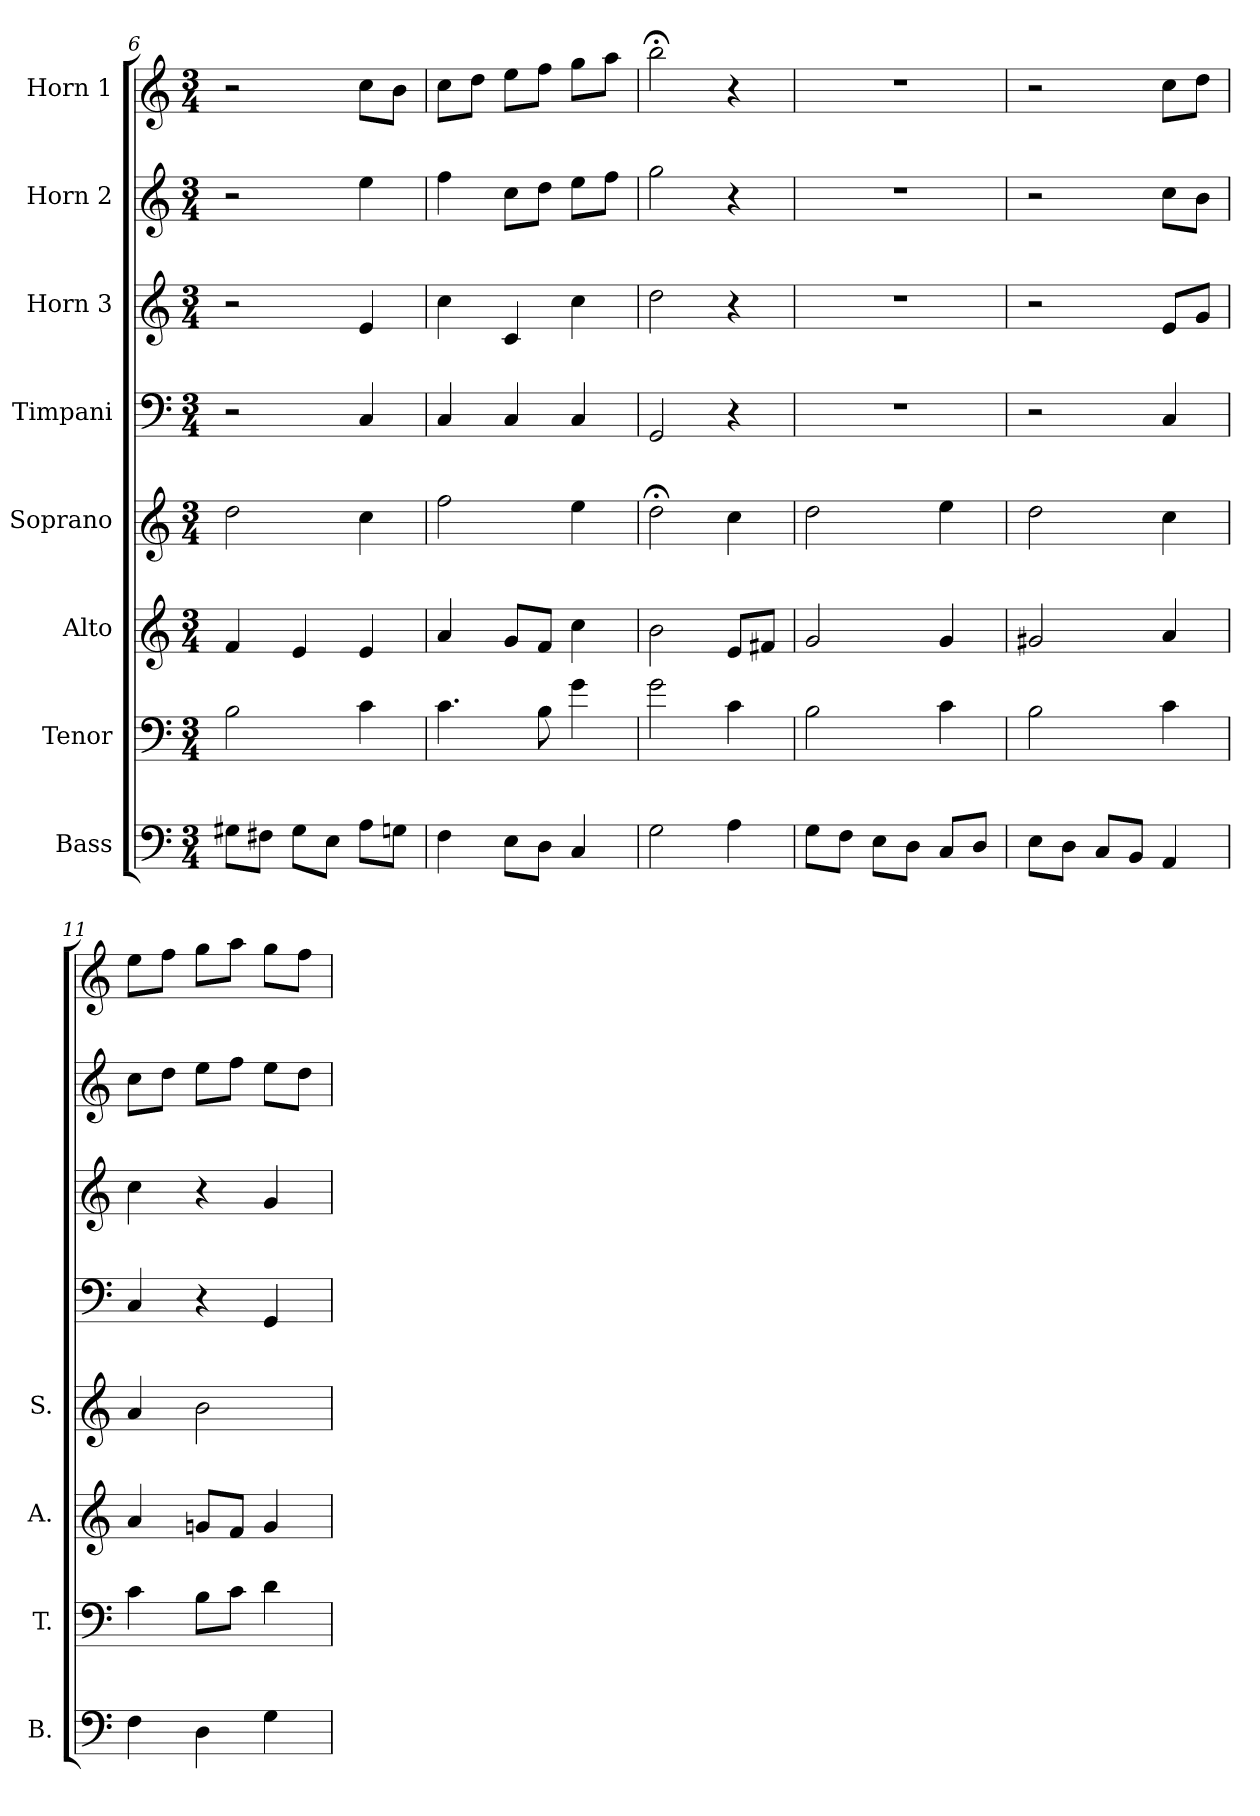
**kern	**kern	**kern	**kern	**kern	**kern	**kern	**kern
*part8	*part7	*part6	*part5	*part4	*part3	*part2	*part1
*staff8	*staff7	*staff6	*staff5	*staff4	*staff3	*staff2	*staff1
*I"Bass	*I"Tenor	*I"Alto	*I"Soprano	*I"Timpani	*I"Horn 3	*I"Horn 2	*I"Horn 1
*I'B.	*I'T.	*I'A.	*I'S.	*	*	*	*
*clefF4	*clefF4	*clefG2	*clefG2	*clefF4	*clefG2	*clefG2	*clefG2
*k[]	*k[]	*k[]	*k[]	*k[]	*k[]	*k[]	*k[]
*C:	*C:	*C:	*C:	*C:	*C:	*C:	*C:
*M3/4	*M3/4	*M3/4	*M3/4	*M3/4	*M3/4	*M3/4	*M3/4
=6	=6	=6	=6	=6	=6	=6	=6
8G#X\L	2B\	4f/	2dd\	2r	2r	2r	2r
8F#X\J	.	.	.	.	.	.	.
8G#\L	.	4e/	.	.	.	.	.
8E\J	.	.	.	.	.	.	.
8A\L	4c\	4e/	4cc\	4C/	4e/	4ee\	8cc\L
8Gn\J	.	.	.	.	.	.	8b\J
=7	=7	=7	=7	=7	=7	=7	=7
4F\	4.c\	4a/	2ff\	4C/	4cc\	4ff\	8cc\L
.	.	.	.	.	.	.	8dd\J
8E\L	.	8g/L	.	4C/	4c/	8cc\L	8ee\L
8D\J	8B\	8f/J	.	.	.	8dd\J	8ff\J
4C/	4g\	4cc\	4ee\	4C/	4cc\	8ee\L	8gg\L
.	.	.	.	.	.	8ff\J	8aa\J
!!LO:LB:g=z
=8	=8	=8	=8	=8	=8	=8	=8
2G\	2g\	2b\	2dd;<\	2GG/	2dd\	2gg\	2bb;<\
4A\	4c\	8e/L	4cc\	4r	4r	4r	4r
.	.	8f#X/J	.	.	.	.	.
=9	=9	=9	=9	=9	=9	=9	=9
8G\L	2B\	2g/	2dd\	2.r	2.r	2.r	2.r
8F\J	.	.	.	.	.	.	.
8E\L	.	.	.	.	.	.	.
8D\J	.	.	.	.	.	.	.
8C/L	4c\	4g/	4ee\	.	.	.	.
8D/J	.	.	.	.	.	.	.
=10	=10	=10	=10	=10	=10	=10	=10
8E\L	2B\	2g#X/	2dd\	2r	2r	2r	2r
8D\J	.	.	.	.	.	.	.
8C/L	.	.	.	.	.	.	.
8BB/J	.	.	.	.	.	.	.
4AA/	4c\	4a/	4cc\	4C/	8e/L	8cc\L	8cc\L
.	.	.	.	.	8g/J	8b\J	8dd\J
=11	=11	=11	=11	=11	=11	=11	=11
4F\	4c\	4a/	4a/	4C/	4cc\	8cc\L	8ee\L
.	.	.	.	.	.	8dd\J	8ff\J
4D\	8B\L	8gn/L	2b\	4r	4r	8ee\L	8gg\L
.	8c\J	8f/J	.	.	.	8ff\J	8aa\J
4G\	4d\	4g/	.	4GG/	4g/	8ee\L	8gg\L
.	.	.	.	.	.	8dd\J	8ff\J
=	=	=	=	=	=	=	=
*-	*-	*-	*-	*-	*-	*-	*-
